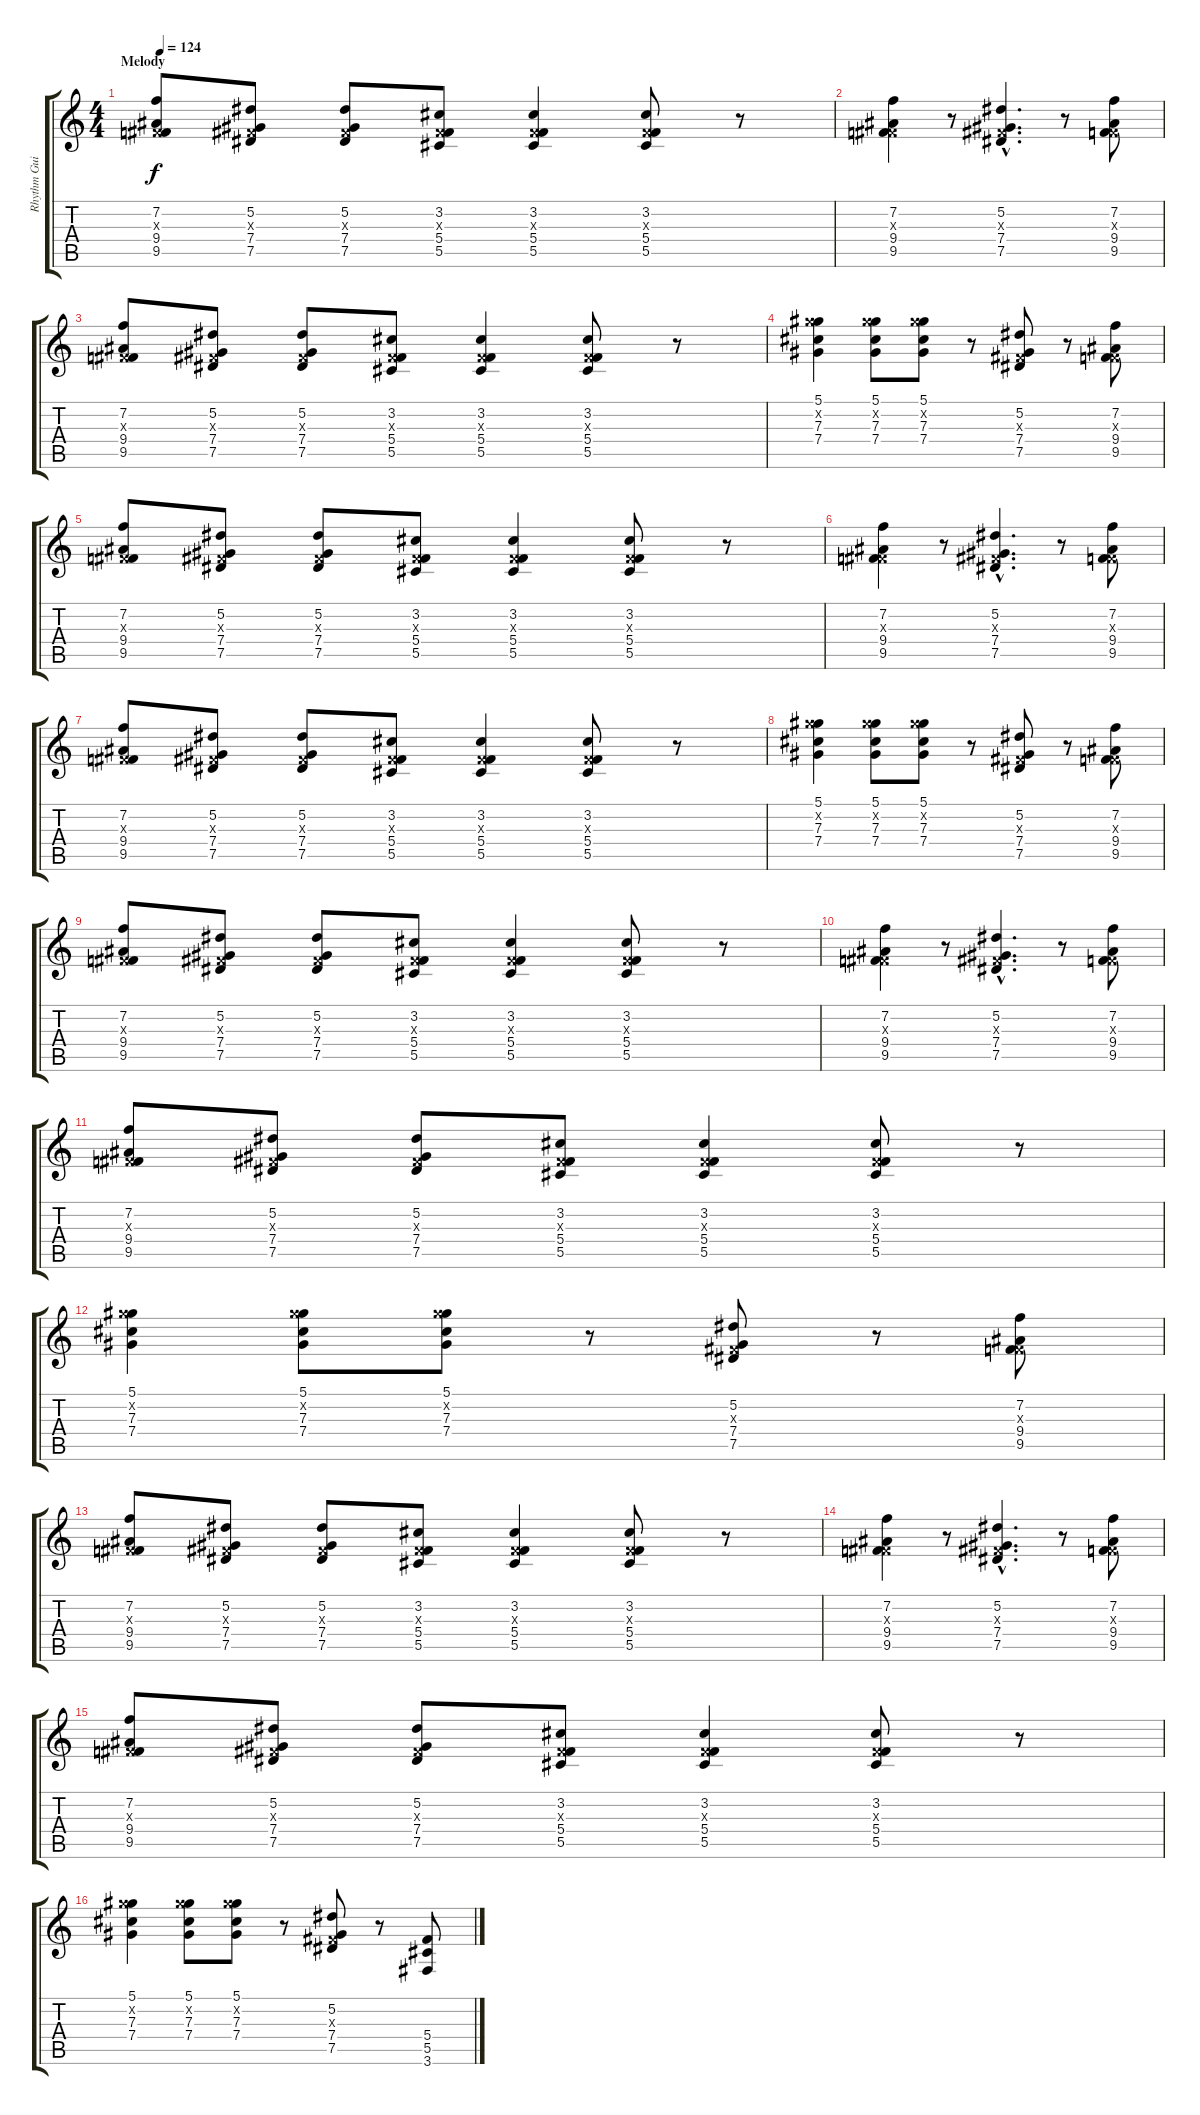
\track ("Rhythm Guitar" "Rhythm Gui") {instrument distortionguitar}
\staff {score tabs}
\tuning (Eb4 Bb3 Gb3 Db3 Ab2 Eb2) {hide}
\ts (4 4)
\section ("" "Melody")
\tempo 124
\clef g2
\ks c
(7.2 0.3{x} 9.4 9.5).8{dy f} (5.2 0.3{x} 7.4 7.5).8 (5.2 0.3{x} 7.4 7.5).8 (3.2 0.3{x} 5.4 5.5).8 (3.2 0.3{x} 5.4 5.5).4 (3.2 0.3{x} 5.4 5.5).8 r.8 |
(7.2 0.3{x} 9.4 9.5).4 r.8 (5.2{hac} 0.3{hac x} 7.4{hac} 7.5{hac}).4{d} r.8 (7.2 0.3{x} 9.4 9.5).8 |
(7.2 0.3{x} 9.4 9.5).8 (5.2 0.3{x} 7.4 7.5).8 (5.2 0.3{x} 7.4 7.5).8 (3.2 0.3{x} 5.4 5.5).8 (3.2 0.3{x} 5.4 5.5).4 (3.2 0.3{x} 5.4 5.5).8 r.8 |
(5.1 10.2{x} 7.3 7.4).4 (5.1 10.2{x} 7.3 7.4).8 (5.1 10.2{x} 7.3 7.4).8 r.8 (5.2 0.3{x} 7.4 7.5).8 r.8 (7.2 0.3{x} 9.4 9.5).8 |
(7.2 0.3{x} 9.4 9.5).8 (5.2 0.3{x} 7.4 7.5).8 (5.2 0.3{x} 7.4 7.5).8 (3.2 0.3{x} 5.4 5.5).8 (3.2 0.3{x} 5.4 5.5).4 (3.2 0.3{x} 5.4 5.5).8 r.8 |
(7.2 0.3{x} 9.4 9.5).4 r.8 (5.2{hac} 0.3{hac x} 7.4{hac} 7.5{hac}).4{d} r.8 (7.2 0.3{x} 9.4 9.5).8 |
(7.2 0.3{x} 9.4 9.5).8 (5.2 0.3{x} 7.4 7.5).8 (5.2 0.3{x} 7.4 7.5).8 (3.2 0.3{x} 5.4 5.5).8 (3.2 0.3{x} 5.4 5.5).4 (3.2 0.3{x} 5.4 5.5).8 r.8 |
(5.1 10.2{x} 7.3 7.4).4 (5.1 10.2{x} 7.3 7.4).8 (5.1 10.2{x} 7.3 7.4).8 r.8 (5.2 0.3{x} 7.4 7.5).8 r.8 (7.2 0.3{x} 9.4 9.5).8 |
(7.2 0.3{x} 9.4 9.5).8 (5.2 0.3{x} 7.4 7.5).8 (5.2 0.3{x} 7.4 7.5).8 (3.2 0.3{x} 5.4 5.5).8 (3.2 0.3{x} 5.4 5.5).4 (3.2 0.3{x} 5.4 5.5).8 r.8 |
(7.2 0.3{x} 9.4 9.5).4 r.8 (5.2{hac} 0.3{hac x} 7.4{hac} 7.5{hac}).4{d} r.8 (7.2 0.3{x} 9.4 9.5).8 |
(7.2 0.3{x} 9.4 9.5).8 (5.2 0.3{x} 7.4 7.5).8 (5.2 0.3{x} 7.4 7.5).8 (3.2 0.3{x} 5.4 5.5).8 (3.2 0.3{x} 5.4 5.5).4 (3.2 0.3{x} 5.4 5.5).8 r.8 |
(5.1 10.2{x} 7.3 7.4).4 (5.1 10.2{x} 7.3 7.4).8 (5.1 10.2{x} 7.3 7.4).8 r.8 (5.2 0.3{x} 7.4 7.5).8 r.8 (7.2 0.3{x} 9.4 9.5).8 |
(7.2 0.3{x} 9.4 9.5).8 (5.2 0.3{x} 7.4 7.5).8 (5.2 0.3{x} 7.4 7.5).8 (3.2 0.3{x} 5.4 5.5).8 (3.2 0.3{x} 5.4 5.5).4 (3.2 0.3{x} 5.4 5.5).8 r.8 |
(7.2 0.3{x} 9.4 9.5).4 r.8 (5.2{hac} 0.3{hac x} 7.4{hac} 7.5{hac}).4{d} r.8 (7.2 0.3{x} 9.4 9.5).8 |
(7.2 0.3{x} 9.4 9.5).8 (5.2 0.3{x} 7.4 7.5).8 (5.2 0.3{x} 7.4 7.5).8 (3.2 0.3{x} 5.4 5.5).8 (3.2 0.3{x} 5.4 5.5).4 (3.2 0.3{x} 5.4 5.5).8 r.8 |
(5.1 10.2{x} 7.3 7.4).4 (5.1 10.2{x} 7.3 7.4).8 (5.1 10.2{x} 7.3 7.4).8 r.8 (5.2 0.3{x} 7.4 7.5).8 r.8 (5.4 5.5 3.6).8
